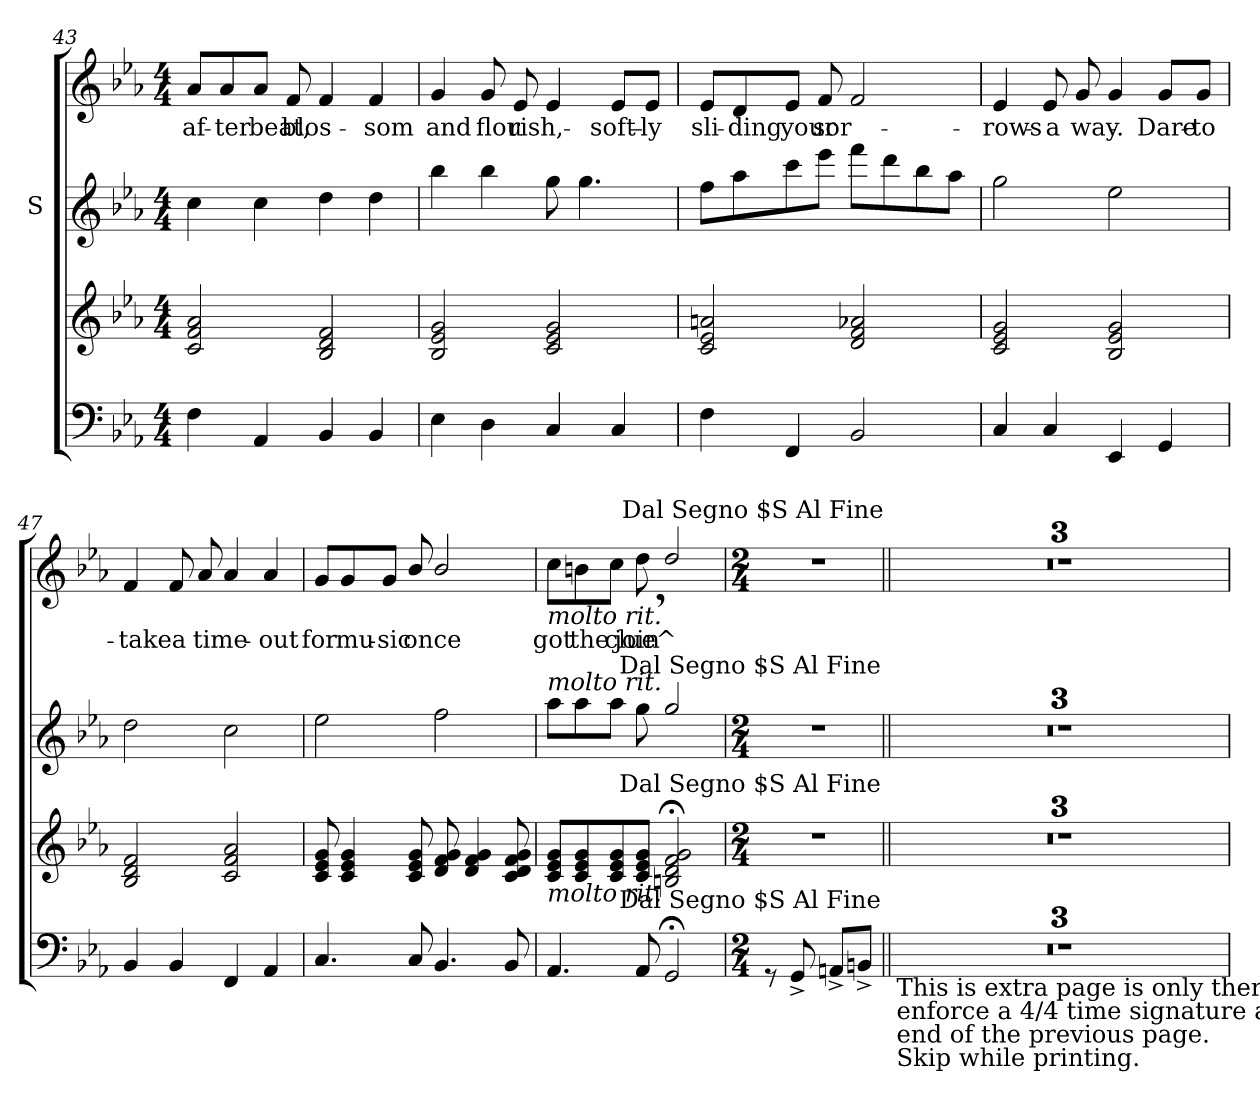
**kern	**kern	**kern	**kern	**text
*part4	*part3	*part2	*part1	*part1
*staff4	*staff3	*staff2	*staff1	*staff1
*	*	*I"S	*	*
*clefF4	*clefG2	*clefG2	*clefG2	*
*k[b-e-a-]	*k[b-e-a-]	*k[b-e-a-]	*k[b-e-a-]	*
*E-:	*E-:	*E-:	*E-:	*
*M4/4	*M4/4	*M4/4	*M4/4	*
=43	=43	=43	=43	=43
!	!	!	!	!LO:LY:b
*	*	*	*^	*
4F\	2c/ 2f/ 2a-/	4cc\	8a-/L	4.ryy	af-
!	!	!	!	!	!LO:LY:b
.	.	.	8a-/	.	-ter
!	!	!	!	!	!LO:LY:b
4AA-/	.	4cc\	8a-/J	.	beat,
!	!	!	!	!	!LO:LY:b
.	.	.	8ryy	8f/	blos-
4BB-/	2B-/ 2d/ 2f/	4dd\	4f/	4ryy	.
!	!	!	!	!	!LO:LY:b
4BB-/	.	4dd\	4ryy	4f/	-som
=44	=44	=44	=44	=44	=44
!	!	!	!	!	!LO:LY:b
4E-\	2B-/ 2e-/ 2g/	4bb-\	4g/	4.ryy	and
!	!	!	!	!	!LO:LY:b
4D\	.	4bb-\	8g/	.	flou-
!	!	!	!	!	!LO:LY:b
.	.	.	8ryy	8e-/	-rish,
4C/	2c/ 2e-/ 2g/	8gg\	4e-/	4ryy	.
.	.	4.gg\	.	.	.
!	!	!	!	!	!LO:LY:b
4C/	.	.	4ryy	8e-/L	soft-
!	!	!	!	!	!LO:LY:b
.	.	.	.	8e-/J	-ly
!!LO:LB:g=z	!!
=45	=45	=45	=45	=45	=45
!	!	!	!	!	!LO:LY:b
4F\	2c/ 2e-/ 2an/	8ff\L	8e-/L	4.ryy	sli-
!	!	!	!	!	!LO:LY:b
.	.	8aa-\	8d/	.	-ding
!	!	!	!	!	!LO:LY:b
4FF/	.	8ccc\	8e-/J	.	your
!	!	!	!	!	!LO:LY:b
.	.	8eee-\J	8ryy	8f/	sor-
2BB-/	2d/ 2f/ 2a-X/	8fff\L	2f/	2ryy	.
.	.	8ddd\	.	.	.
.	.	8bb-\	.	.	.
.	.	8aa-\J	.	.	.
=46	=46	=46	=46	=46	=46
!	!	!	!	!	!LO:LY:b
4C/	2c/ 2e-/ 2g/	2gg\	4e-/	4.ryy	-rows
!	!	!	!	!	!LO:LY:b
4C/	.	.	8e-/	.	a-
!	!	!	!	!	!LO:LY:b
.	.	.	8ryy	8g/	-way.
4EE-/	2B-/ 2e-/ 2g/	2ee-\	4g/	4ryy	.
!	!	!	!	!	!LO:LY:b
4GG/	.	.	4ryy	8g/L	Dare
!	!	!	!	!	!LO:LY:b
.	.	.	.	8g/J	to
=47	=47	=47	=47	=47	=47
!	!	!	!	!	!LO:LY:b
4BB-/	2B-/ 2d/ 2f/	2dd\	4f/	4.ryy	take
!	!	!	!	!	!LO:LY:b
4BB-/	.	.	8f/	.	a
!	!	!	!	!	!LO:LY:b
.	.	.	8ryy	8a-/	time-
4FF/	2c/ 2f/ 2a-/	2cc\	4a-/	4ryy	.
!	!	!	!	!	!LO:LY:b
4AA-/	.	.	4ryy	4a-/	-out
!!LO:LB:g=z	!!
=48	=48	=48	=48	=48	=48
!	!	!	!	!	!LO:LY:b
4.C/	8c/ 8e-/ 8g/	2ee-\	8g/L	4.ryy	for
!	!	!	!	!	!LO:LY:b
.	4c/ 4e-/ 4g/	.	8g/	.	mu-
!	!	!	!	!	!LO:LY:b
.	.	.	8g/J	.	-sic
!	!	!	!	!	!LO:LY:b
8C/	8c/ 8e-/ 8g/	.	8ryy	8b-/	once
4.BB-/	8d/ 8f/ 8g/	2ff\	2b-/	2ryy	.
.	4d/ 4f/ 4g/	.	.	.	.
8BB-/	8c/ 8d/ 8f/ 8g/	.	.	.	.
=49	=49	=49	=49	=49	=49
*	*	*^	*	*	*
!	!	!	!	!LO:TX:b:i:t=molto rit.	!	!
!	!	!LO:TX:a:i:t=molto rit.	!	!	!	!
!	!LO:TX:b:i:t=molto rit.	!	!	!	!	!
!	!	!	!	!	!	!LO:LY:b
4.AA-/	8c/ 8e-/ 8g/L	8aa-\L	4.ryy	8cc\L	4.ryy	got
!	!	!	!	!	!	!LO:LY:b
.	8c/ 8e-/ 8g/	8aa-\	.	8bn\	.	the
!	!	!	!	!	!	!LO:LY:b
.	8c/ 8e-/ 8g/	8aa-\J	.	8cc\J	.	clue^
!	!	!	!	!	!	!LO:LY:b
8AA-/	8c/ 8e-/ 8g/J	8ryy	8gg\	8ryy	8dd,>\	join
2GG;/	2Bn/; 2d/; 2f/; 2g/;	2gg/	2ryy	2dd/	2ryy	.
*	*	*v	*v	*	*	*
*	*	*	*v	*v	*
=50	=50	=50	=50	=50
*M2/4	*M2/4	*M2/4	*M2/4	*
8rGG	2r	2r	2r	.
8GG^</	.	.	.	.
8AAn^</L	.	.	.	.
8BBn^</J	.	.	.	.
!	!	!	!LO:TX:a:rj:t=Dal Segno $S Al Fine	!
!	!	!LO:TX:a:rj:t=Dal Segno $S Al Fine	!	!
!	!LO:TX:a:rj:t=Dal Segno $S Al Fine	!	!	!
!LO:TX:a:rj:t=Dal Segno $S Al Fine	!	!	!	!
!!LO:PB:g=z
=51||	=51||	=51||	=51||	=51||
!LO:TX:b:t=This is extra page is only there to \nenforce a 4/4 time signature at the \nend of the previous page.\nSkip while printing.	!	!	!	!
2r	2r	2r	2r	.
=52	=52	=52	=52	=52
2r	2r	2r	2r	.
=53	=53	=53	=53	=53
2r	2r	2r	2r	.
=	=	=	=	=
*-	*-	*-	*-	*-
